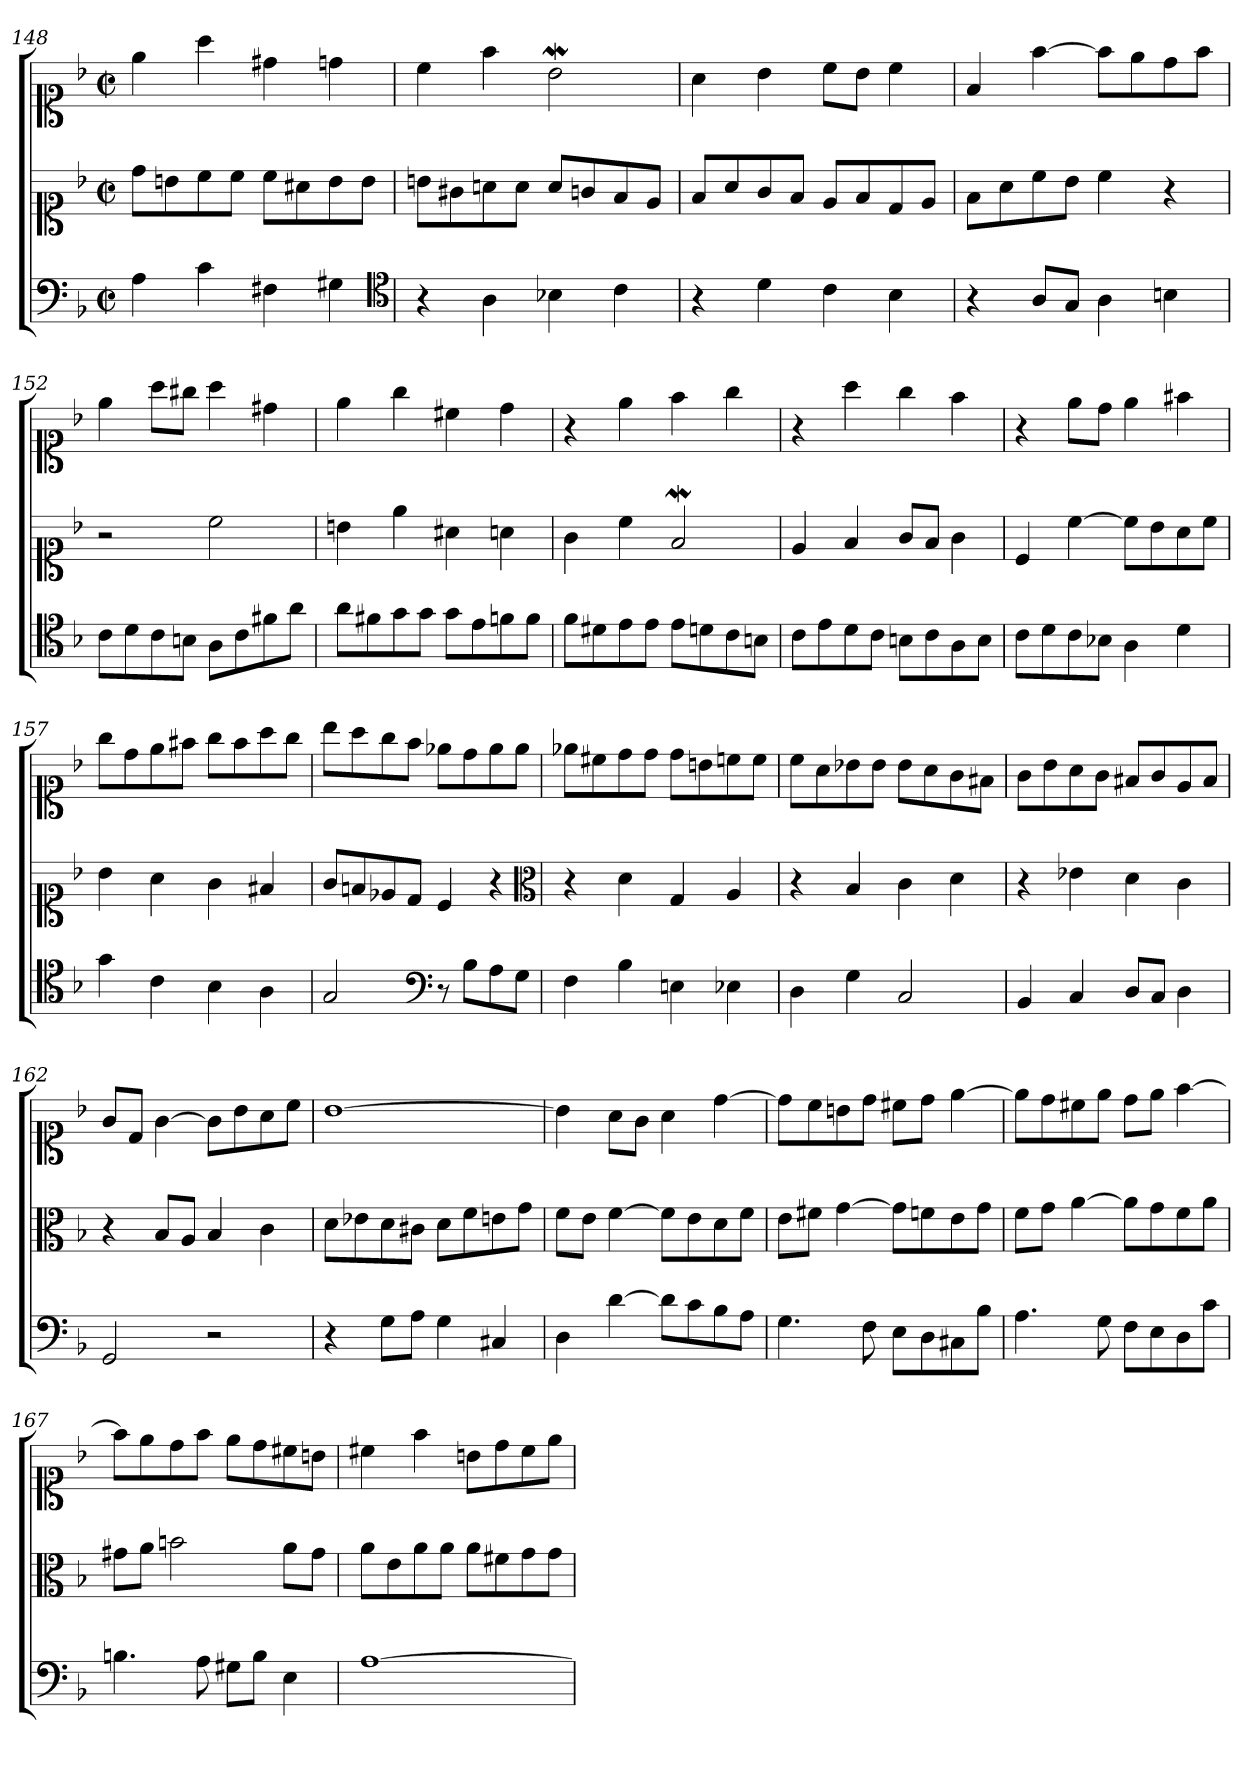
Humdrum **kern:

**kern	**kern	**kern
*part3	*part2	*part1
*staff3	*staff2	*staff1
*clefF4	*clefC1	*clefC1
*k[b-]	*k[b-]	*k[b-]
*d:	*d:	*d:
*M2/2	*M2/2	*M2/2
*met(c|)	*met(c|)	*met(c|)
=148	=148	=148
4A	8ddL	4ee
.	8bn	.
4c	8cc	4aa
.	8ccJ	.
4F#X	8ccL	4dd#X
.	8a#X	.
4G#X	8b	4ddn
.	8bJ	.
*clefC4	*	*
=149	=149	=149
4r	8bnL	4cc
.	8g#X	.
4A	8an	4ff
.	8aJ	.
4B-X	8aL	2b-w
.	8gn	.
4c	8f	.
.	8eJ	.
=150	=150	=150
4r	8f/L	4a
.	8a/	.
4d	8g/	4b-
.	8f/J	.
4c	8eL	8ccL
.	8f	8b-J
4B-	8d	4cc
.	8eJ	.
=151	=151	=151
4r	8fL	4f
.	8a	.
8AL	8cc	[4ff
8GJ	8b-J	.
4A	4cc	8ffL]
.	.	8ee
4Bn	4r	8dd
.	.	8ffJ
=152	=152	=152
8cL	2r	4ee
8d	.	.
8c	.	8aaL
8BnJ	.	8gg#XJ
8AL	2cc	4aa
8c	.	.
8f#X	.	4dd#X
8aJ	.	.
=153	=153	=153
8aL	4bn	4ee
8f#X	.	.
8g	4ee	4gg
8gJ	.	.
8gL	4a#X	4cc#X
8e	.	.
8fn	4an	4dd
8fJ	.	.
=154	=154	=154
8fL	4g	4r
8d#X	.	.
8e	4cc	4ee
8eJ	.	.
8eL	2fw	4ff
8dn	.	.
8c	.	4gg
8BnJ	.	.
=155	=155	=155
8cL	4e	4r
8e	.	.
8d	4f	4aa
8cJ	.	.
8BnL	8gL	4gg
8c	8fJ	.
8A	4g	4ff
8BJ	.	.
=156	=156	=156
8cL	4c	4r
8d	.	.
8c	[4cc	8eeL
8B-XJ	.	8ddJ
4A	8ccL]	4ee
.	8b-	.
4d	8a	4ff#X
.	8ccJ	.
=157	=157	=157
4g	4b-	8ggL
.	.	8dd
4c	4a	8ee
.	.	8ff#XJ
4B-	4g	8ggL
.	.	8ff#
4A	4f#X	8aa
.	.	8ggJ
=158	=158	=158
2G	8gL	8bb-L
.	8fn	8aa
.	8e-X	8gg
.	8dJ	8ffJ
*clefF4	*	*
8r	4c	8ee-XL
8B-L	.	8dd
8A	4r	8ee-
8GJ	.	8ee-J
*	*clefC3	*
=159	=159	=159
4F	4r	8ee-XL
.	.	8cc#X
4B-	4d	8dd
.	.	8ddJ
4En	4G	8ddL
.	.	8bn
4E-X	4A	8ccn
.	.	8ccJ
=160	=160	=160
4D	4r	8ccL
.	.	8a
4G	4B-	8b-X
.	.	8b-J
2C	4c	8b-L
.	.	8a
.	4d	8g
.	.	8f#XJ
=161	=161	=161
4BB-	4r	8gL
.	.	8b-
4C	4e-X	8a
.	.	8gJ
8DL	4d	8f#XL
8CJ	.	8g
4D	4c	8e
.	.	8f#J
=162	=162	=162
2GG	4r	8gL
.	.	8dJ
.	8B-L	[4g
.	8AJ	.
2r	4B-	8gL]
.	.	8b-
.	4c	8a
.	.	8ccJ
=163	=163	=163
4r	8dL	[1b-
.	8e-X	.
8GL	8d	.
8AJ	8c#XJ	.
4G	8dL	.
.	8f	.
4C#X	8en	.
.	8gJ	.
=164	=164	=164
4D	8fL	4b-]
.	8eJ	.
[4d	[4f	8aL
.	.	8gJ
8dL]	8fL]	4a
8c	8e	.
8B-	8d	[4dd
8AJ	8fJ	.
=165	=165	=165
4.G	8eL	8ddL]
.	8f#XJ	8cc
.	[4g	8bn
8F	.	8ddJ
8EL	8gL]	8cc#XL
8D	8fn	8ddJ
8C#X	8e	[4ee
8B-J	8gJ	.
=166	=166	=166
4.A	8fL	8eeL]
.	8gJ	8dd
.	[4a	8cc#X
8G	.	8eeJ
8FL	8aL]	8ddL
8E	8g	8eeJ
8D	8f	[4ff
8cJ	8aJ	.
=167	=167	=167
4.Bn	8g#XL	8ffL]
.	8aJ	8ee
.	2bn	8dd
8A	.	8ffJ
8G#XL	.	8eeL
8BJ	.	8dd
4E	8aL	8cc#X
.	8g#J	8bnJ
=168	=168	=168
[1A	8aL	4cc#X
.	8e	.
.	8a	4ff
.	8aJ	.
.	8aL	8bnL
.	8f#X	8dd
.	8g	8cc#
.	8gJ	8eeJ
=	=	=
*-	*-	*-
